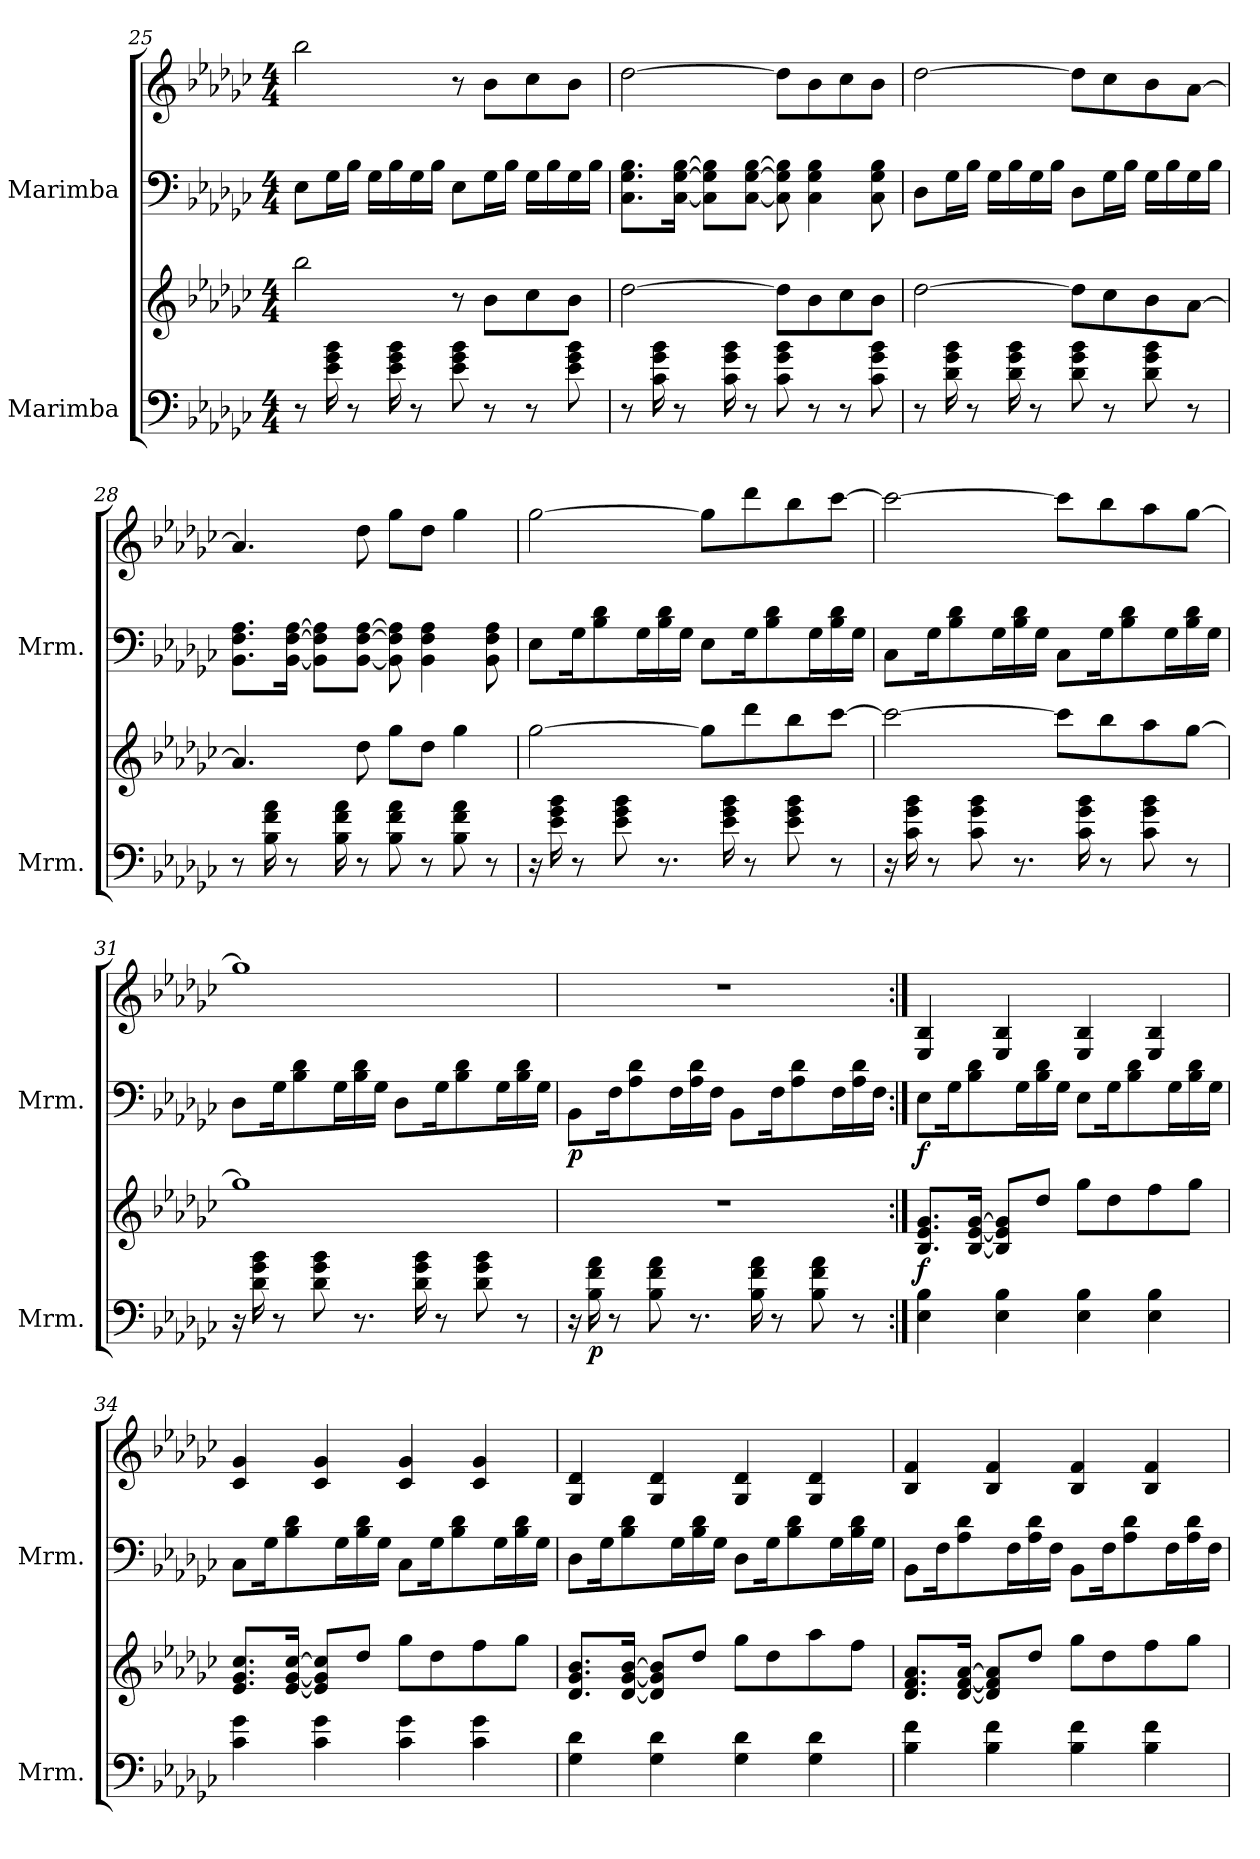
**kern	**kern	**dynam	**kern	**kern	**dynam
*part2	*part2	*part2	*part1	*part1	*part1
*staff4	*staff3	*staff3/4	*staff2	*staff1	*staff1/2
*I"Marimba	*	*	*I"Marimba	*	*
*I'Mrm.	*	*	*I'Mrm.	*	*
!!LO:PB:g=z
*clefF4	*clefG2	*	*clefF4	*clefG2	*
*k[b-e-a-d-g-c-]	*k[b-e-a-d-g-c-]	*	*k[b-e-a-d-g-c-]	*k[b-e-a-d-g-c-]	*
*M4/4	*M4/4	*	*M4/4	*M4/4	*
=25	=25	=25	=25	=25	=25
8r	2bb-\	.	8E-\L	2bb-\	.
16e-\ 16g-\ 16b-\	.	.	16G-\L	.	.
8r	.	.	16B-\JJ	.	.
.	.	.	16G-\LL	.	.
16e-\ 16g-\ 16b-\	.	.	16B-\	.	.
8r	.	.	16G-\	.	.
.	.	.	16B-\JJ	.	.
8e-\ 8g-\ 8b-\	8r	.	8E-\L	8r	.
8r	8b-\L	.	16G-\L	8b-\L	.
.	.	.	16B-\JJ	.	.
8r	8cc-\	.	16G-\LL	8cc-\	.
.	.	.	16B-\	.	.
8e-\ 8g-\ 8b-\	8b-\J	.	16G-\	8b-\J	.
.	.	.	16B-\JJ	.	.
=26	=26	=26	=26	=26	=26
8r	[2dd-\	.	8.C-\ 8.G-\ 8.B-\L	[2dd-\	.
16c-\ 16g-\ 16b-\	.	.	.	.	.
8r	.	.	[16C-\ [16G-\ [16B-\Jk	.	.
.	.	.	8C-\] 8G-\] 8B-\]L	.	.
16c-\ 16g-\ 16b-\	.	.	.	.	.
8r	.	.	[8C-\ [8G-\ [8B-\J	.	.
8c-\ 8g-\ 8b-\	8dd-\L]	.	8C-\] 8G-\] 8B-\]	8dd-\L]	.
8r	8b-\	.	4C-\ 4G-\ 4B-\	8b-\	.
8r	8cc-\	.	.	8cc-\	.
8c-\ 8g-\ 8b-\	8b-\J	.	8C-\ 8G-\ 8B-\	8b-\J	.
=27	=27	=27	=27	=27	=27
8r	[2dd-\	.	8D-\L	[2dd-\	.
16d-\ 16g-\ 16b-\	.	.	16G-\L	.	.
8r	.	.	16B-\JJ	.	.
.	.	.	16G-\LL	.	.
16d-\ 16g-\ 16b-\	.	.	16B-\	.	.
8r	.	.	16G-\	.	.
.	.	.	16B-\JJ	.	.
8d-\ 8g-\ 8b-\	8dd-\L]	.	8D-\L	8dd-\L]	.
8r	8cc-\	.	16G-\L	8cc-\	.
.	.	.	16B-\JJ	.	.
8d-\ 8g-\ 8b-\	8b-\	.	16G-\LL	8b-\	.
.	.	.	16B-\	.	.
8r	[8a-\J	.	16G-\	[8a-\J	.
.	.	.	16B-\JJ	.	.
!!LO:LB:g=z
=28	=28	=28	=28	=28	=28
8r	4.a-/]	.	8.BB-\ 8.F\ 8.A-\L	4.a-/]	.
16B-\ 16f\ 16a-\	.	.	.	.	.
8r	.	.	[16BB-\ [16F\ [16A-\Jk	.	.
.	.	.	8BB-\] 8F\] 8A-\]L	.	.
16B-\ 16f\ 16a-\	.	.	.	.	.
8r	8dd-\	.	[8BB-\ [8F\ [8A-\J	8dd-\	.
8B-\ 8f\ 8a-\	8gg-\L	.	8BB-\] 8F\] 8A-\]	8gg-\L	.
8r	8dd-\J	.	4BB-\ 4F\ 4A-\	8dd-\J	.
8B-\ 8f\ 8a-\	4gg-\	.	.	4gg-\	.
8r	.	.	8BB-\ 8F\ 8A-\	.	.
=29	=29	=29	=29	=29	=29
16r	[2gg-\	.	8E-\L	[2gg-\	.
16e-\ 16g-\ 16b-\	.	.	.	.	.
8r	.	.	16G-\K	.	.
.	.	.	8B-\ 8d-\	.	.
8e-\ 8g-\ 8b-\	.	.	.	.	.
.	.	.	16G-\L	.	.
8.r	.	.	16B-\ 16d-\	.	.
.	.	.	16G-\JJ	.	.
.	8gg-\L]	.	8E-\L	8gg-\L]	.
16e-\ 16g-\ 16b-\	.	.	.	.	.
8r	8ddd-\	.	16G-\K	8ddd-\	.
.	.	.	8B-\ 8d-\	.	.
8e-\ 8g-\ 8b-\	8bb-\	.	.	8bb-\	.
.	.	.	16G-\L	.	.
8r	[8ccc-\J	.	16B-\ 16d-\	[8ccc-\J	.
.	.	.	16G-\JJ	.	.
=30	=30	=30	=30	=30	=30
16r	2ccc-\_	.	8C-\L	2ccc-\_	.
16c-\ 16g-\ 16b-\	.	.	.	.	.
8r	.	.	16G-\K	.	.
.	.	.	8B-\ 8d-\	.	.
8c-\ 8g-\ 8b-\	.	.	.	.	.
.	.	.	16G-\L	.	.
8.r	.	.	16B-\ 16d-\	.	.
.	.	.	16G-\JJ	.	.
.	8ccc-\L]	.	8C-\L	8ccc-\L]	.
16c-\ 16g-\ 16b-\	.	.	.	.	.
8r	8bb-\	.	16G-\K	8bb-\	.
.	.	.	8B-\ 8d-\	.	.
8c-\ 8g-\ 8b-\	8aa-\	.	.	8aa-\	.
.	.	.	16G-\L	.	.
8r	[8gg-\J	.	16B-\ 16d-\	[8gg-\J	.
.	.	.	16G-\JJ	.	.
!!LO:LB:g=z
=31	=31	=31	=31	=31	=31
16r	1gg-]	.	8D-\L	1gg-]	.
16d-\ 16g-\ 16b-\	.	.	.	.	.
8r	.	.	16G-\K	.	.
.	.	.	8B-\ 8d-\	.	.
8d-\ 8g-\ 8b-\	.	.	.	.	.
.	.	.	16G-\L	.	.
8.r	.	.	16B-\ 16d-\	.	.
.	.	.	16G-\JJ	.	.
.	.	.	8D-\L	.	.
16d-\ 16g-\ 16b-\	.	.	.	.	.
8r	.	.	16G-\K	.	.
.	.	.	8B-\ 8d-\	.	.
8d-\ 8g-\ 8b-\	.	.	.	.	.
.	.	.	16G-\L	.	.
8r	.	.	16B-\ 16d-\	.	.
.	.	.	16G-\JJ	.	.
=32	=32	=32	=32	=32	=32
!	!	!	!	!	!LO:DY:b=2
16r	1r	.	8BB-\L	1r	p
!	!	!LO:DY:b=2	!	!	!
16B-\ 16f\ 16a-\	.	p	.	.	.
8r	.	.	16F\K	.	.
.	.	.	8A-\ 8d-\	.	.
8B-\ 8f\ 8a-\	.	.	.	.	.
.	.	.	16F\L	.	.
8.r	.	.	16A-\ 16d-\	.	.
.	.	.	16F\JJ	.	.
.	.	.	8BB-\L	.	.
16B-\ 16f\ 16a-\	.	.	.	.	.
8r	.	.	16F\K	.	.
.	.	.	8A-\ 8d-\	.	.
8B-\ 8f\ 8a-\	.	.	.	.	.
.	.	.	16F\L	.	.
8r	.	.	16A-\ 16d-\	.	.
.	.	.	16F\JJ	.	.
=33:|!	=33:|!	=33:|!	=33:|!	=33:|!	=33:|!
!	!	!LO:DY:b	!	!	!LO:DY:b=2
4E-\ 4B-\	8.B-/ 8.e-/ 8.g-/L	f	8E-\L	4E-/ 4B-/	f
.	.	.	16G-\K	.	.
.	[16B-/ [16e-/ [16g-/Jk	.	8B-\ 8d-\	.	.
4E-\ 4B-\	8B-/] 8e-/] 8g-/]L	.	.	4E-/ 4B-/	.
.	.	.	16G-\L	.	.
.	8dd-/J	.	16B-\ 16d-\	.	.
.	.	.	16G-\JJ	.	.
4E-\ 4B-\	8gg-\L	.	8E-\L	4E-/ 4B-/	.
.	8dd-\	.	16G-\K	.	.
.	.	.	8B-\ 8d-\	.	.
4E-\ 4B-\	8ff\	.	.	4E-/ 4B-/	.
.	.	.	16G-\L	.	.
.	8gg-\J	.	16B-\ 16d-\	.	.
.	.	.	16G-\JJ	.	.
!!LO:PB:g=z
=34	=34	=34	=34	=34	=34
4c-\ 4g-\	8.e-/ 8.g-/ 8.cc-/L	.	8C-\L	4c-/ 4g-/	.
.	.	.	16G-\K	.	.
.	[16e-/ [16g-/ [16cc-/Jk	.	8B-\ 8d-\	.	.
4c-\ 4g-\	8e-/] 8g-/] 8cc-/]L	.	.	4c-/ 4g-/	.
.	.	.	16G-\L	.	.
.	8dd-/J	.	16B-\ 16d-\	.	.
.	.	.	16G-\JJ	.	.
4c-\ 4g-\	8gg-\L	.	8C-\L	4c-/ 4g-/	.
.	8dd-\	.	16G-\K	.	.
.	.	.	8B-\ 8d-\	.	.
4c-\ 4g-\	8ff\	.	.	4c-/ 4g-/	.
.	.	.	16G-\L	.	.
.	8gg-\J	.	16B-\ 16d-\	.	.
.	.	.	16G-\JJ	.	.
=35	=35	=35	=35	=35	=35
4G-\ 4d-\	8.d-/ 8.g-/ 8.b-/L	.	8D-\L	4G-/ 4d-/	.
.	.	.	16G-\K	.	.
.	[16d-/ [16g-/ [16b-/Jk	.	8B-\ 8d-\	.	.
4G-\ 4d-\	8d-/] 8g-/] 8b-/]L	.	.	4G-/ 4d-/	.
.	.	.	16G-\L	.	.
.	8dd-/J	.	16B-\ 16d-\	.	.
.	.	.	16G-\JJ	.	.
4G-\ 4d-\	8gg-\L	.	8D-\L	4G-/ 4d-/	.
.	8dd-\	.	16G-\K	.	.
.	.	.	8B-\ 8d-\	.	.
4G-\ 4d-\	8aa-\	.	.	4G-/ 4d-/	.
.	.	.	16G-\L	.	.
.	8ff\J	.	16B-\ 16d-\	.	.
.	.	.	16G-\JJ	.	.
=36	=36	=36	=36	=36	=36
4B-\ 4f\	8.d-/ 8.f/ 8.a-/L	.	8BB-\L	4B-/ 4f/	.
.	.	.	16F\K	.	.
.	[16d-/ [16f/ [16a-/Jk	.	8A-\ 8d-\	.	.
4B-\ 4f\	8d-/] 8f/] 8a-/]L	.	.	4B-/ 4f/	.
.	.	.	16F\L	.	.
.	8dd-/J	.	16A-\ 16d-\	.	.
.	.	.	16F\JJ	.	.
4B-\ 4f\	8gg-\L	.	8BB-\L	4B-/ 4f/	.
.	8dd-\	.	16F\K	.	.
.	.	.	8A-\ 8d-\	.	.
4B-\ 4f\	8ff\	.	.	4B-/ 4f/	.
.	.	.	16F\L	.	.
.	8gg-\J	.	16A-\ 16d-\	.	.
.	.	.	16F\JJ	.	.
=	=	=	=	=	=
*-	*-	*-	*-	*-	*-
